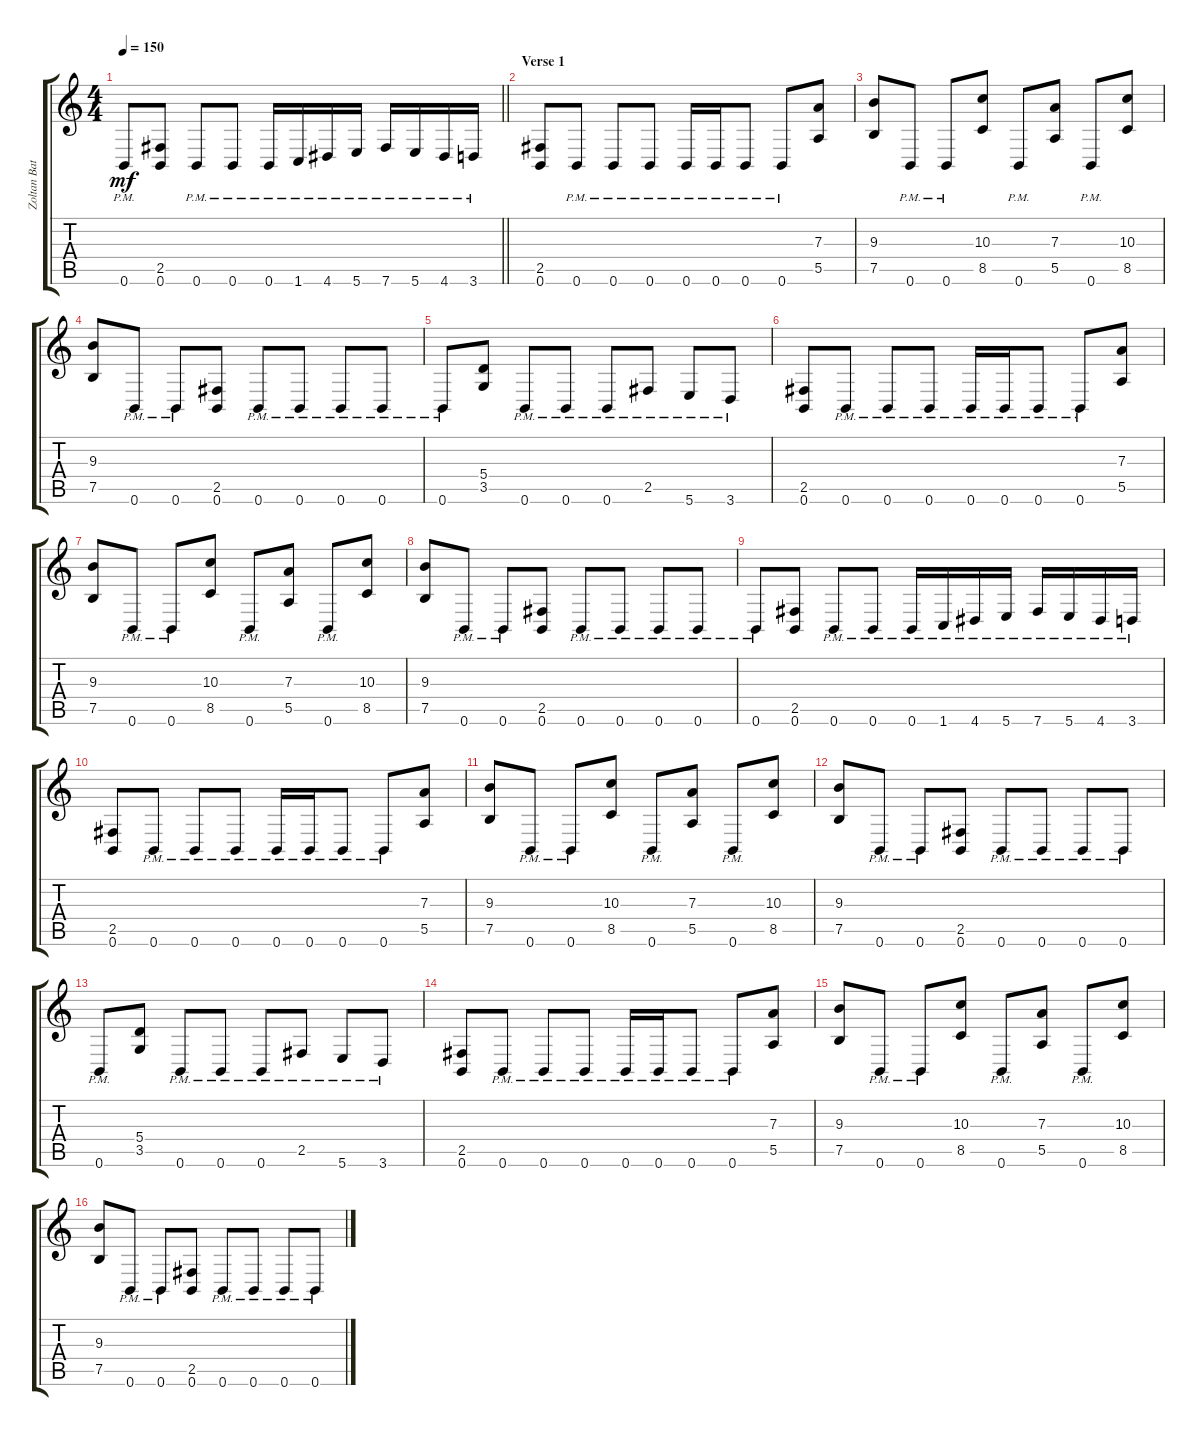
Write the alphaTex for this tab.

\track ("Zoltan Bathory – Rhythm Guitar" "Zoltan Bat") {instrument distortionguitar}
\staff {score tabs}
\tuning (B3 Gb3 D3 A2 E2 B1) {hide}
\ts (4 4)
\tempo 150
\clef g2
\barLineRight lightlight
\ks c
0.6{pm}.8{dy mf} (2.5 0.6).8 0.6{pm}.8 0.6{pm}.8 0.6{pm}.16 1.6{pm}.16 4.6{pm}.16 5.6{pm}.16 7.6{pm}.16 5.6{pm}.16 4.6{pm}.16 3.6{pm}.16 |
\section ("" "Verse 1")
(2.5 0.6).8 0.6{pm}.8 0.6{pm}.8 0.6{pm}.8 0.6{pm}.16 0.6{pm}.16 0.6{pm}.8 0.6{pm}.8 (7.3 5.5).8 |
(9.3 7.5).8 0.6{pm}.8 0.6{pm}.8 (10.3 8.5).8 0.6{pm}.8 (7.3 5.5).8 0.6{pm}.8 (10.3 8.5).8 |
(9.3 7.5).8 0.6{pm}.8 0.6{pm}.8 (2.5 0.6).8 0.6{pm}.8 0.6{pm}.8 0.6{pm}.8 0.6{pm}.8 |
0.6{pm}.8 (5.4 3.5).8 0.6{pm}.8 0.6{pm}.8 0.6{pm}.8 2.5{pm}.8 5.6{pm}.8 3.6{pm}.8 |
(2.5 0.6).8 0.6{pm}.8 0.6{pm}.8 0.6{pm}.8 0.6{pm}.16 0.6{pm}.16 0.6{pm}.8 0.6{pm}.8 (7.3 5.5).8 |
(9.3 7.5).8 0.6{pm}.8 0.6{pm}.8 (10.3 8.5).8 0.6{pm}.8 (7.3 5.5).8 0.6{pm}.8 (10.3 8.5).8 |
(9.3 7.5).8 0.6{pm}.8 0.6{pm}.8 (2.5 0.6).8 0.6{pm}.8 0.6{pm}.8 0.6{pm}.8 0.6{pm}.8 |
0.6{pm}.8 (2.5 0.6).8 0.6{pm}.8 0.6{pm}.8 0.6{pm}.16 1.6{pm}.16 4.6{pm}.16 5.6{pm}.16 7.6{pm}.16 5.6{pm}.16 4.6{pm}.16 3.6{pm}.16 |
(2.5 0.6).8 0.6{pm}.8 0.6{pm}.8 0.6{pm}.8 0.6{pm}.16 0.6{pm}.16 0.6{pm}.8 0.6{pm}.8 (7.3 5.5).8 |
(9.3 7.5).8 0.6{pm}.8 0.6{pm}.8 (10.3 8.5).8 0.6{pm}.8 (7.3 5.5).8 0.6{pm}.8 (10.3 8.5).8 |
(9.3 7.5).8 0.6{pm}.8 0.6{pm}.8 (2.5 0.6).8 0.6{pm}.8 0.6{pm}.8 0.6{pm}.8 0.6{pm}.8 |
0.6{pm}.8 (5.4 3.5).8 0.6{pm}.8 0.6{pm}.8 0.6{pm}.8 2.5{pm}.8 5.6{pm}.8 3.6{pm}.8 |
(2.5 0.6).8 0.6{pm}.8 0.6{pm}.8 0.6{pm}.8 0.6{pm}.16 0.6{pm}.16 0.6{pm}.8 0.6{pm}.8 (7.3 5.5).8 |
(9.3 7.5).8 0.6{pm}.8 0.6{pm}.8 (10.3 8.5).8 0.6{pm}.8 (7.3 5.5).8 0.6{pm}.8 (10.3 8.5).8 |
(9.3 7.5).8 0.6{pm}.8 0.6{pm}.8 (2.5 0.6).8 0.6{pm}.8 0.6{pm}.8 0.6{pm}.8 0.6{pm}.8
